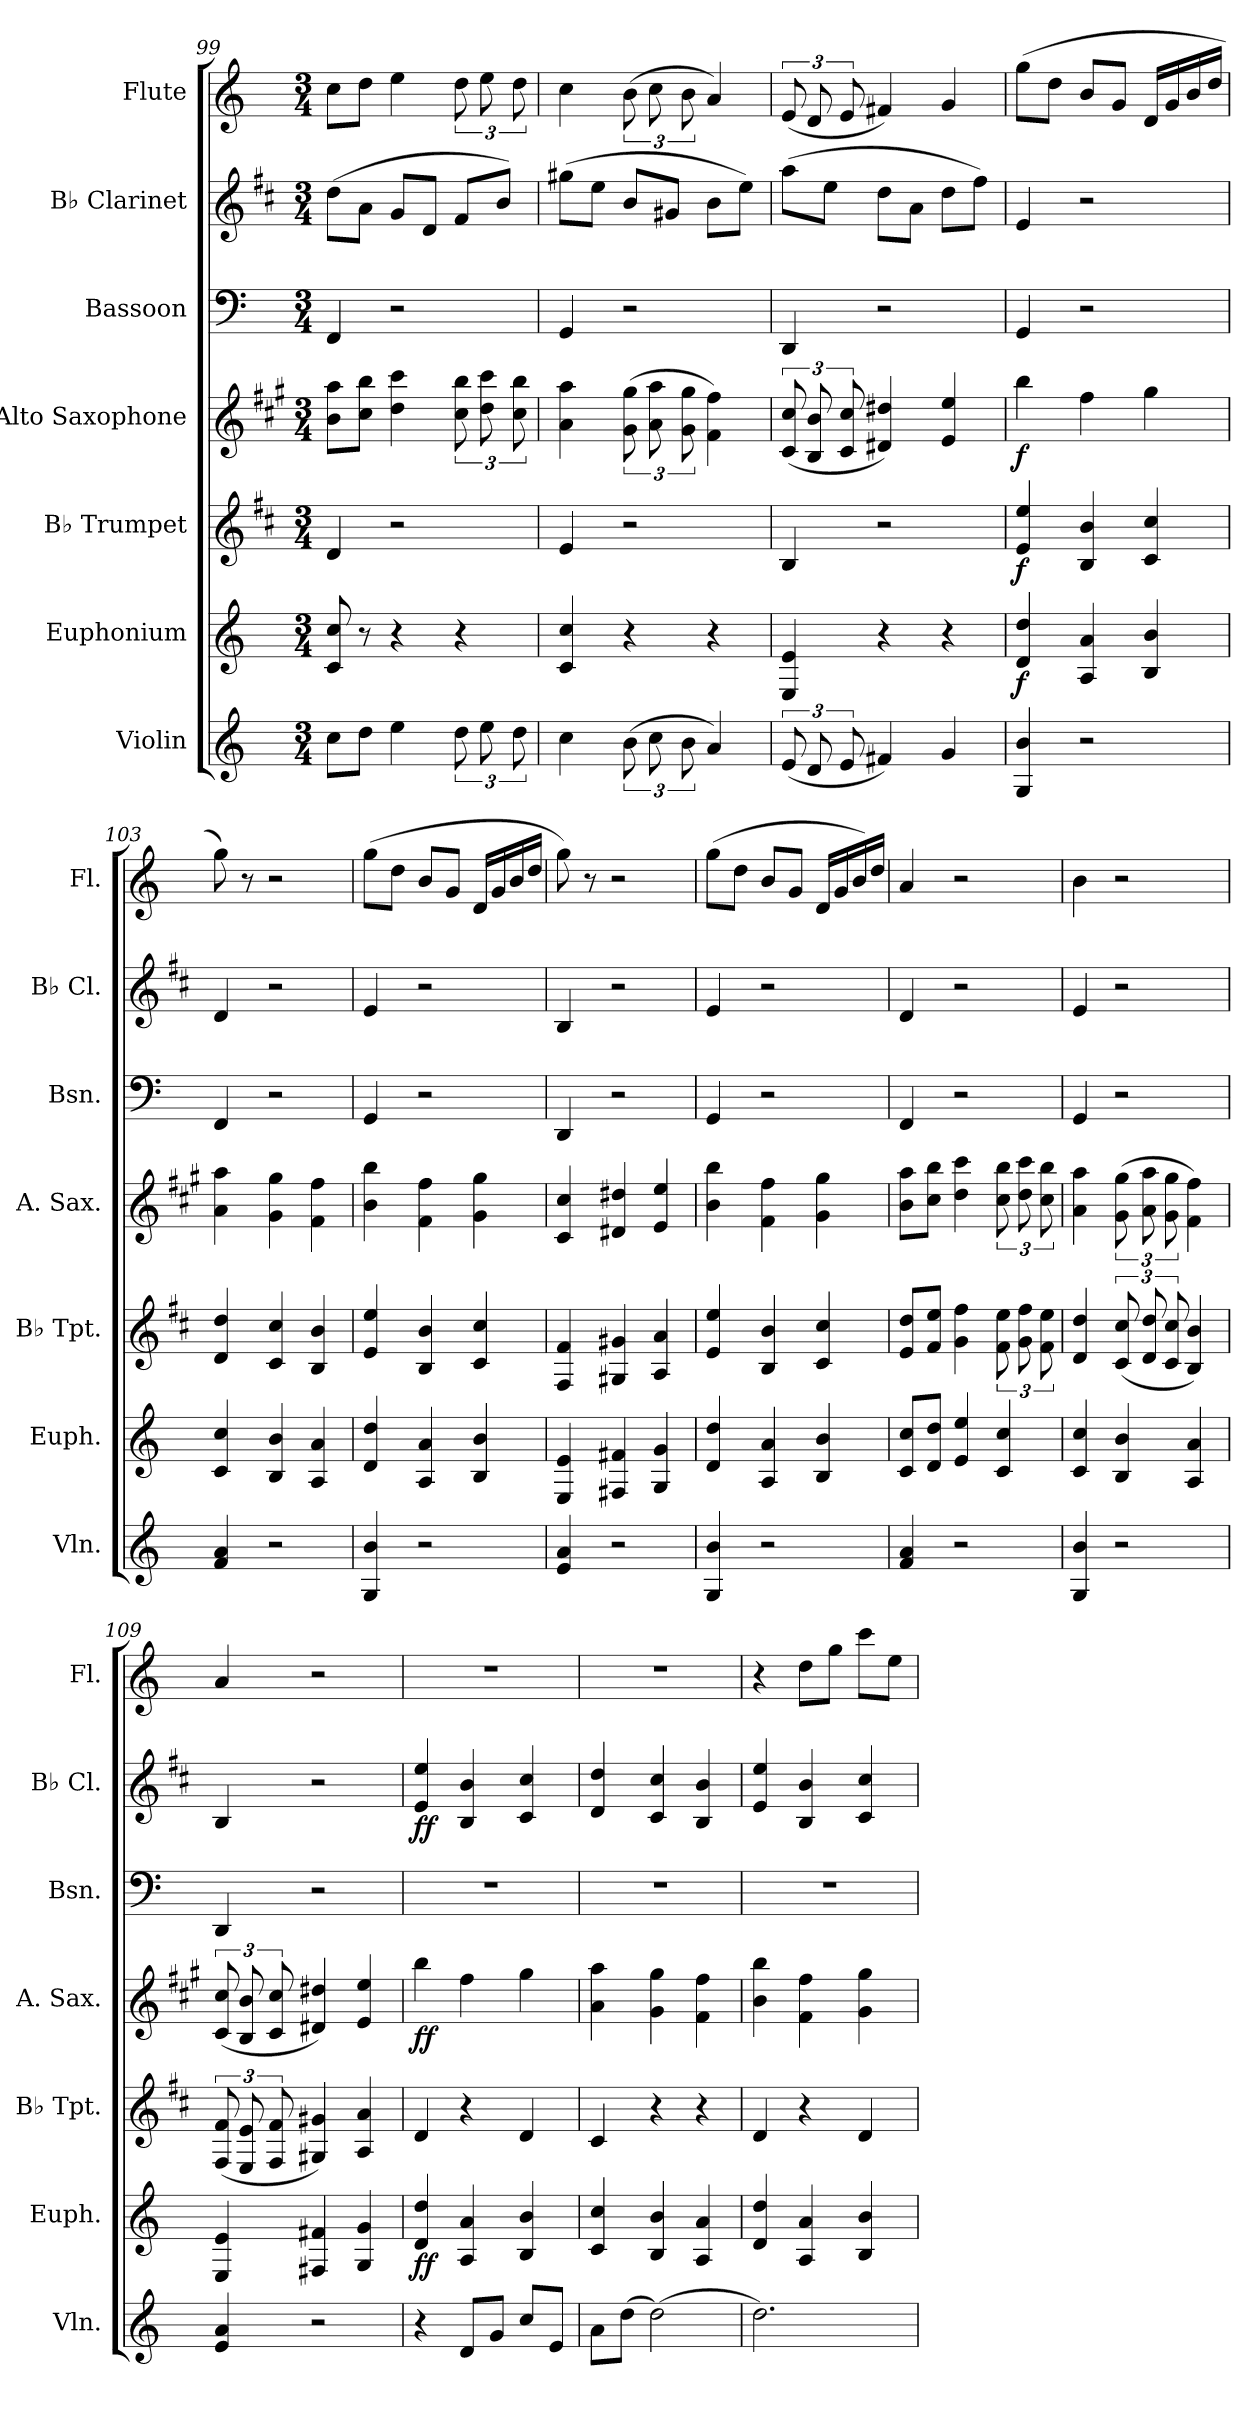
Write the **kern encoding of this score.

**kern	**kern	**dynam	**kern	**dynam	**kern	**dynam	**kern	**kern	**dynam	**kern
*part7	*part6	*part6	*part5	*part5	*part4	*part4	*part3	*part2	*part2	*part1
*staff7	*staff6	*staff6	*staff5	*staff5	*staff4	*staff4	*staff3	*staff2	*staff2	*staff1
*I"Violin	*I"Euphonium	*	*I"B♭ Trumpet	*	*I"Alto Saxophone	*	*I"Bassoon	*I"B♭ Clarinet	*	*I"Flute
*I'Vln.	*I'Euph.	*	*I'B♭ Tpt.	*	*I'A. Sax.	*	*I'Bsn.	*I'B♭ Cl.	*	*I'Fl.
*clefG2	*clefG2	*	*clefG2	*	*clefG2	*	*clefF4	*clefG2	*	*clefG2
*	*	*	*ITrd1c2	*	*ITrd5c9	*	*	*ITrd1c2	*	*
*k[]	*k[]	*	*k[]	*	*k[]	*	*k[]	*k[]	*	*k[]
*M3/4	*M3/4	*	*M3/4	*	*M3/4	*	*M3/4	*M3/4	*	*M3/4
=99	=99	=99	=99	=99	=99	=99	=99	=99	=99	=99
8cc\L	8c/ 8cc/	.	4c/	.	8d\ 8cc\L	.	4FF/	(8cc\L	.	8cc\L
8dd\J	8r	.	.	.	8e\ 8dd\J	.	.	8g\J	.	8dd\J
4ee\	4r	.	2r	.	4f\ 4ee\	.	2r	8f/L	.	4ee\
.	.	.	.	.	.	.	.	8c/J	.	.
12dd\	4r	.	.	.	12e\ 12dd\	.	.	8e/L	.	12dd\
12ee\	.	.	.	.	12f\ 12ee\	.	.	.	.	12ee\
.	.	.	.	.	.	.	.	8a/J)	.	.
12dd\	.	.	.	.	12e\ 12dd\	.	.	.	.	12dd\
!!LO:PB:g=z
=100	=100	=100	=100	=100	=100	=100	=100	=100	=100	=100
4cc\	4c/ 4cc/	.	4d/	.	4c\ 4cc\	.	4GG/	(8ff#X\L	.	4cc\
.	.	.	.	.	.	.	.	8dd\J	.	.
(12b\	4r	.	2r	.	(12B\ 12b\	.	2r	8a/L	.	(12b\
12cc\	.	.	.	.	12c\ 12cc\	.	.	.	.	12cc\
.	.	.	.	.	.	.	.	8f#X/J	.	.
12b\	.	.	.	.	12B\ 12b\	.	.	.	.	12b\
4a/)	4r	.	.	.	4A\ 4a\)	.	.	8a\L	.	4a/)
.	.	.	.	.	.	.	.	8dd\J)	.	.
=101	=101	=101	=101	=101	=101	=101	=101	=101	=101	=101
(12e/	4E/ 4e/	.	4A/	.	(12E/ 12e/	.	4DD/	(8gg\L	.	(12e/
12d/	.	.	.	.	12D/ 12d/	.	.	.	.	12d/
.	.	.	.	.	.	.	.	8dd\J	.	.
12e/	.	.	.	.	12E/ 12e/	.	.	.	.	12e/
4f#X/)	4r	.	2r	.	4F#X/ 4f#X/)	.	2r	8cc\L	.	4f#X/)
.	.	.	.	.	.	.	.	8g\J	.	.
4g/	4r	.	.	.	4G/ 4g/	.	.	8cc\L	.	4g/
.	.	.	.	.	.	.	.	8ee\J)	.	.
=102	=102	=102	=102	=102	=102	=102	=102	=102	=102	=102
!	!	!LO:DY:b	!	!LO:DY:b	!	!LO:DY:b	!	!	!	!
4G/ 4b/	4d/ 4dd/	f	4d/ 4dd/	f	4dd\	f	4GG/	4d/	.	(8gg\L
.	.	.	.	.	.	.	.	.	.	8dd\J
2r	4A/ 4a/	.	4A/ 4a/	.	4a\	.	2r	2r	.	8b/L
.	.	.	.	.	.	.	.	.	.	8g/J
.	4B/ 4b/	.	4B/ 4b/	.	4b\	.	.	.	.	16d/LL
.	.	.	.	.	.	.	.	.	.	16g/
.	.	.	.	.	.	.	.	.	.	16b/
.	.	.	.	.	.	.	.	.	.	16dd/JJ
=103	=103	=103	=103	=103	=103	=103	=103	=103	=103	=103
4f/ 4a/	4c/ 4cc/	.	4c/ 4cc/	.	4c\ 4cc\	.	4FF/	4c/	.	8gg\)
.	.	.	.	.	.	.	.	.	.	8r
2r	4B/ 4b/	.	4B/ 4b/	.	4B\ 4b\	.	2r	2r	.	2r
.	4A/ 4a/	.	4A/ 4a/	.	4A\ 4a\	.	.	.	.	.
=104	=104	=104	=104	=104	=104	=104	=104	=104	=104	=104
4G/ 4b/	4d/ 4dd/	.	4d/ 4dd/	.	4d\ 4dd\	.	4GG/	4d/	.	(8gg\L
.	.	.	.	.	.	.	.	.	.	8dd\J
2r	4A/ 4a/	.	4A/ 4a/	.	4A\ 4a\	.	2r	2r	.	8b/L
.	.	.	.	.	.	.	.	.	.	8g/J
.	4B/ 4b/	.	4B/ 4b/	.	4B\ 4b\	.	.	.	.	16d/LL
.	.	.	.	.	.	.	.	.	.	16g/
.	.	.	.	.	.	.	.	.	.	16b/
.	.	.	.	.	.	.	.	.	.	16dd/JJ
!!LO:PB:g=z
=105	=105	=105	=105	=105	=105	=105	=105	=105	=105	=105
4e/ 4a/	4E/ 4e/	.	4E/ 4e/	.	4E/ 4e/	.	4DD/	4A/	.	8gg\)
.	.	.	.	.	.	.	.	.	.	8r
2r	4F#X/ 4f#X/	.	4F#X/ 4f#X/	.	4F#X/ 4f#X/	.	2r	2r	.	2r
.	4G/ 4g/	.	4G/ 4g/	.	4G/ 4g/	.	.	.	.	.
=106	=106	=106	=106	=106	=106	=106	=106	=106	=106	=106
4G/ 4b/	4d/ 4dd/	.	4d/ 4dd/	.	4d\ 4dd\	.	4GG/	4d/	.	(8gg\L
.	.	.	.	.	.	.	.	.	.	8dd\J
2r	4A/ 4a/	.	4A/ 4a/	.	4A\ 4a\	.	2r	2r	.	8b/L
.	.	.	.	.	.	.	.	.	.	8g/J
.	4B/ 4b/	.	4B/ 4b/	.	4B\ 4b\	.	.	.	.	16d/LL
.	.	.	.	.	.	.	.	.	.	16g/
.	.	.	.	.	.	.	.	.	.	16b/)
.	.	.	.	.	.	.	.	.	.	16dd/JJ
=107	=107	=107	=107	=107	=107	=107	=107	=107	=107	=107
4f/ 4a/	8c/ 8cc/L	.	8d/ 8cc/L	.	8d\ 8cc\L	.	4FF/	4c/	.	4a/
.	8d/ 8dd/J	.	8e/ 8dd/J	.	8e\ 8dd\J	.	.	.	.	.
2r	4e/ 4ee/	.	4f\ 4ee\	.	4f\ 4ee\	.	2r	2r	.	2r
.	4c/ 4cc/	.	12e\ 12dd\	.	12e\ 12dd\	.	.	.	.	.
.	.	.	12f\ 12ee\	.	12f\ 12ee\	.	.	.	.	.
.	.	.	12e\ 12dd\	.	12e\ 12dd\	.	.	.	.	.
=108	=108	=108	=108	=108	=108	=108	=108	=108	=108	=108
4G/ 4b/	4c/ 4cc/	.	4c/ 4cc/	.	4c\ 4cc\	.	4GG/	4d/	.	4b\
2r	4B/ 4b/	.	(12B/ 12b/	.	(12B\ 12b\	.	2r	2r	.	2r
.	.	.	12c/ 12cc/	.	12c\ 12cc\	.	.	.	.	.
.	.	.	12B/ 12b/	.	12B\ 12b\	.	.	.	.	.
.	4A/ 4a/	.	4A/ 4a/)	.	4A\ 4a\)	.	.	.	.	.
=109	=109	=109	=109	=109	=109	=109	=109	=109	=109	=109
4e/ 4a/	4E/ 4e/	.	(12E/ 12e/	.	(12E/ 12e/	.	4DD/	4A/	.	4a/
.	.	.	12D/ 12d/	.	12D/ 12d/	.	.	.	.	.
.	.	.	12E/ 12e/	.	12E/ 12e/	.	.	.	.	.
2r	4F#X/ 4f#X/	.	4F#X/ 4f#X/)	.	4F#X/ 4f#X/)	.	2r	2r	.	2r
.	4G/ 4g/	.	4G/ 4g/	.	4G/ 4g/	.	.	.	.	.
!!LO:PB:g=z
=110	=110	=110	=110	=110	=110	=110	=110	=110	=110	=110
!	!	!LO:DY:b	!	!	!	!LO:DY:b	!	!	!LO:DY:b	!
4r	4d/ 4dd/	ff	4c/	.	4dd\	ff	2.r	4d/ 4dd/	ff	2.r
8d/L	4A/ 4a/	.	4r	.	4a\	.	.	4A/ 4a/	.	.
8g/J	.	.	.	.	.	.	.	.	.	.
8cc/L	4B/ 4b/	.	4c/	.	4b\	.	.	4B/ 4b/	.	.
8e/J	.	.	.	.	.	.	.	.	.	.
=111	=111	=111	=111	=111	=111	=111	=111	=111	=111	=111
8a\L	4c/ 4cc/	.	4B/	.	4c\ 4cc\	.	2.r	4c/ 4cc/	.	2.r
(8dd\J	.	.	.	.	.	.	.	.	.	.
(2dd\)	4B/ 4b/	.	4r	.	4B\ 4b\	.	.	4B/ 4b/	.	.
.	4A/ 4a/	.	4r	.	4A\ 4a\	.	.	4A/ 4a/	.	.
=112	=112	=112	=112	=112	=112	=112	=112	=112	=112	=112
2.dd\)	4d/ 4dd/	.	4c/	.	4d\ 4dd\	.	2.r	4d/ 4dd/	.	4r
.	4A/ 4a/	.	4r	.	4A\ 4a\	.	.	4A/ 4a/	.	8dd\L
.	.	.	.	.	.	.	.	.	.	8gg\J
.	4B/ 4b/	.	4c/	.	4B\ 4b\	.	.	4B/ 4b/	.	8ccc\L
.	.	.	.	.	.	.	.	.	.	8ee\J
=	=	=	=	=	=	=	=	=	=	=
*-	*-	*-	*-	*-	*-	*-	*-	*-	*-	*-
